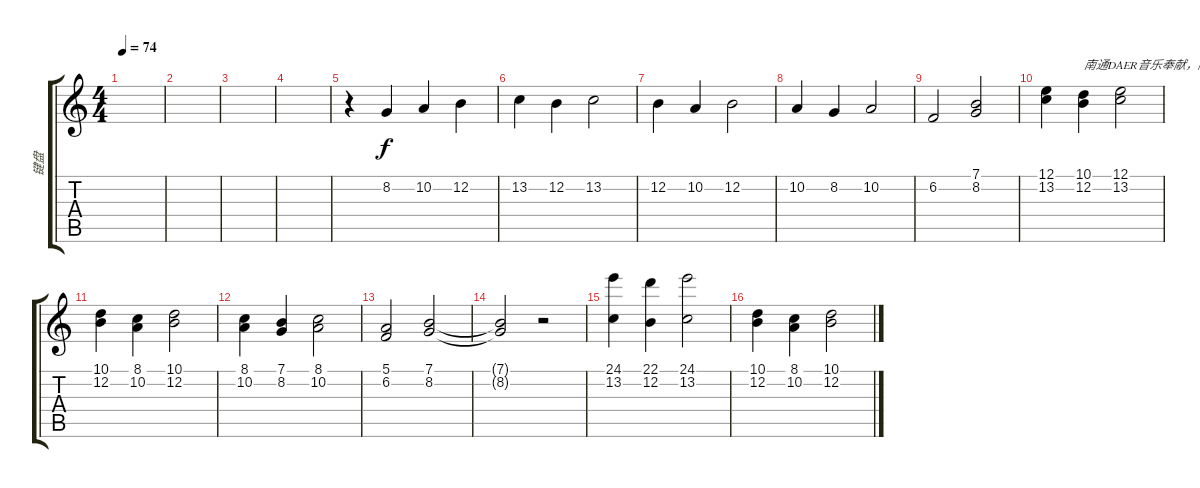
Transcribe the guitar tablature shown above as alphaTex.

\track ("键盘" "键盘") {instrument synthstrings1}
\staff {score tabs}
\tuning (E4 B3 G3 D3 A2 E2) {hide}
\ts (4 4)
\tempo 74
\clef g2
\ks c
|
|
|
|
r.4 8.2.4 10.2.4 12.2.4 |
13.2.4 12.2.4 13.2.2 |
12.2.4 10.2.4 12.2.2 |
10.2.4 8.2.4 10.2.2 |
6.2.2 (7.1 8.2).2 |
(12.1 13.2).4 (10.1 12.2).4{txt "南通DAER音乐奉献，献给热爱音乐的人们"} (12.1 13.2).2 |
(10.1 12.2).4 (8.1 10.2).4 (10.1 12.2).2 |
(8.1 10.2).4 (7.1 8.2).4 (8.1 10.2).2 |
(5.1 6.2).2 (7.1 8.2).2 |
(7.1{t} 8.2{t}).2 r.2 |
(24.1 13.2).4 (22.1 12.2).4 (24.1 13.2).2 |
(10.1 12.2).4 (8.1 10.2).4 (10.1 12.2).2
